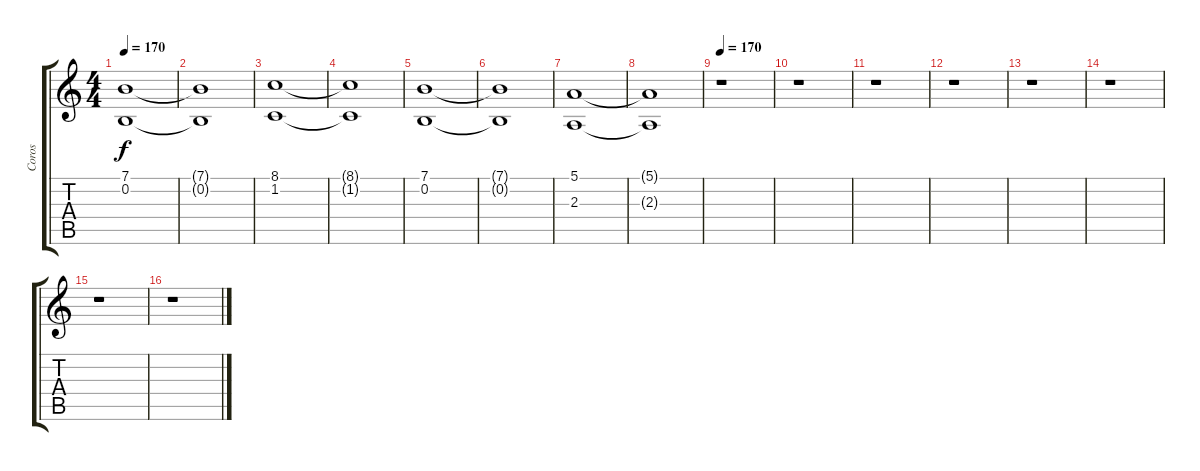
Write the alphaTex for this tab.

\track ("Coros" "Coros") {instrument choiraahs}
\staff {score tabs}
\tuning (E4 B3 G3 D3 A2 E2) {hide}
\ts (4 4)
\tempo 170
\clef g2
\ks c
(7.1 0.2).1{dy f} |
(7.1{t} 0.2{t}).1 |
(8.1 1.2).1 |
(8.1{t} 1.2{t}).1 |
(7.1 0.2).1 |
(7.1{t} 0.2{t}).1 |
(5.1 2.3).1 |
(5.1{t} 2.3{t}).1 |
\tempo 170
r.1 |
r.1 |
r.1 |
r.1 |
r.1 |
r.1 |
r.1 |
r.1
